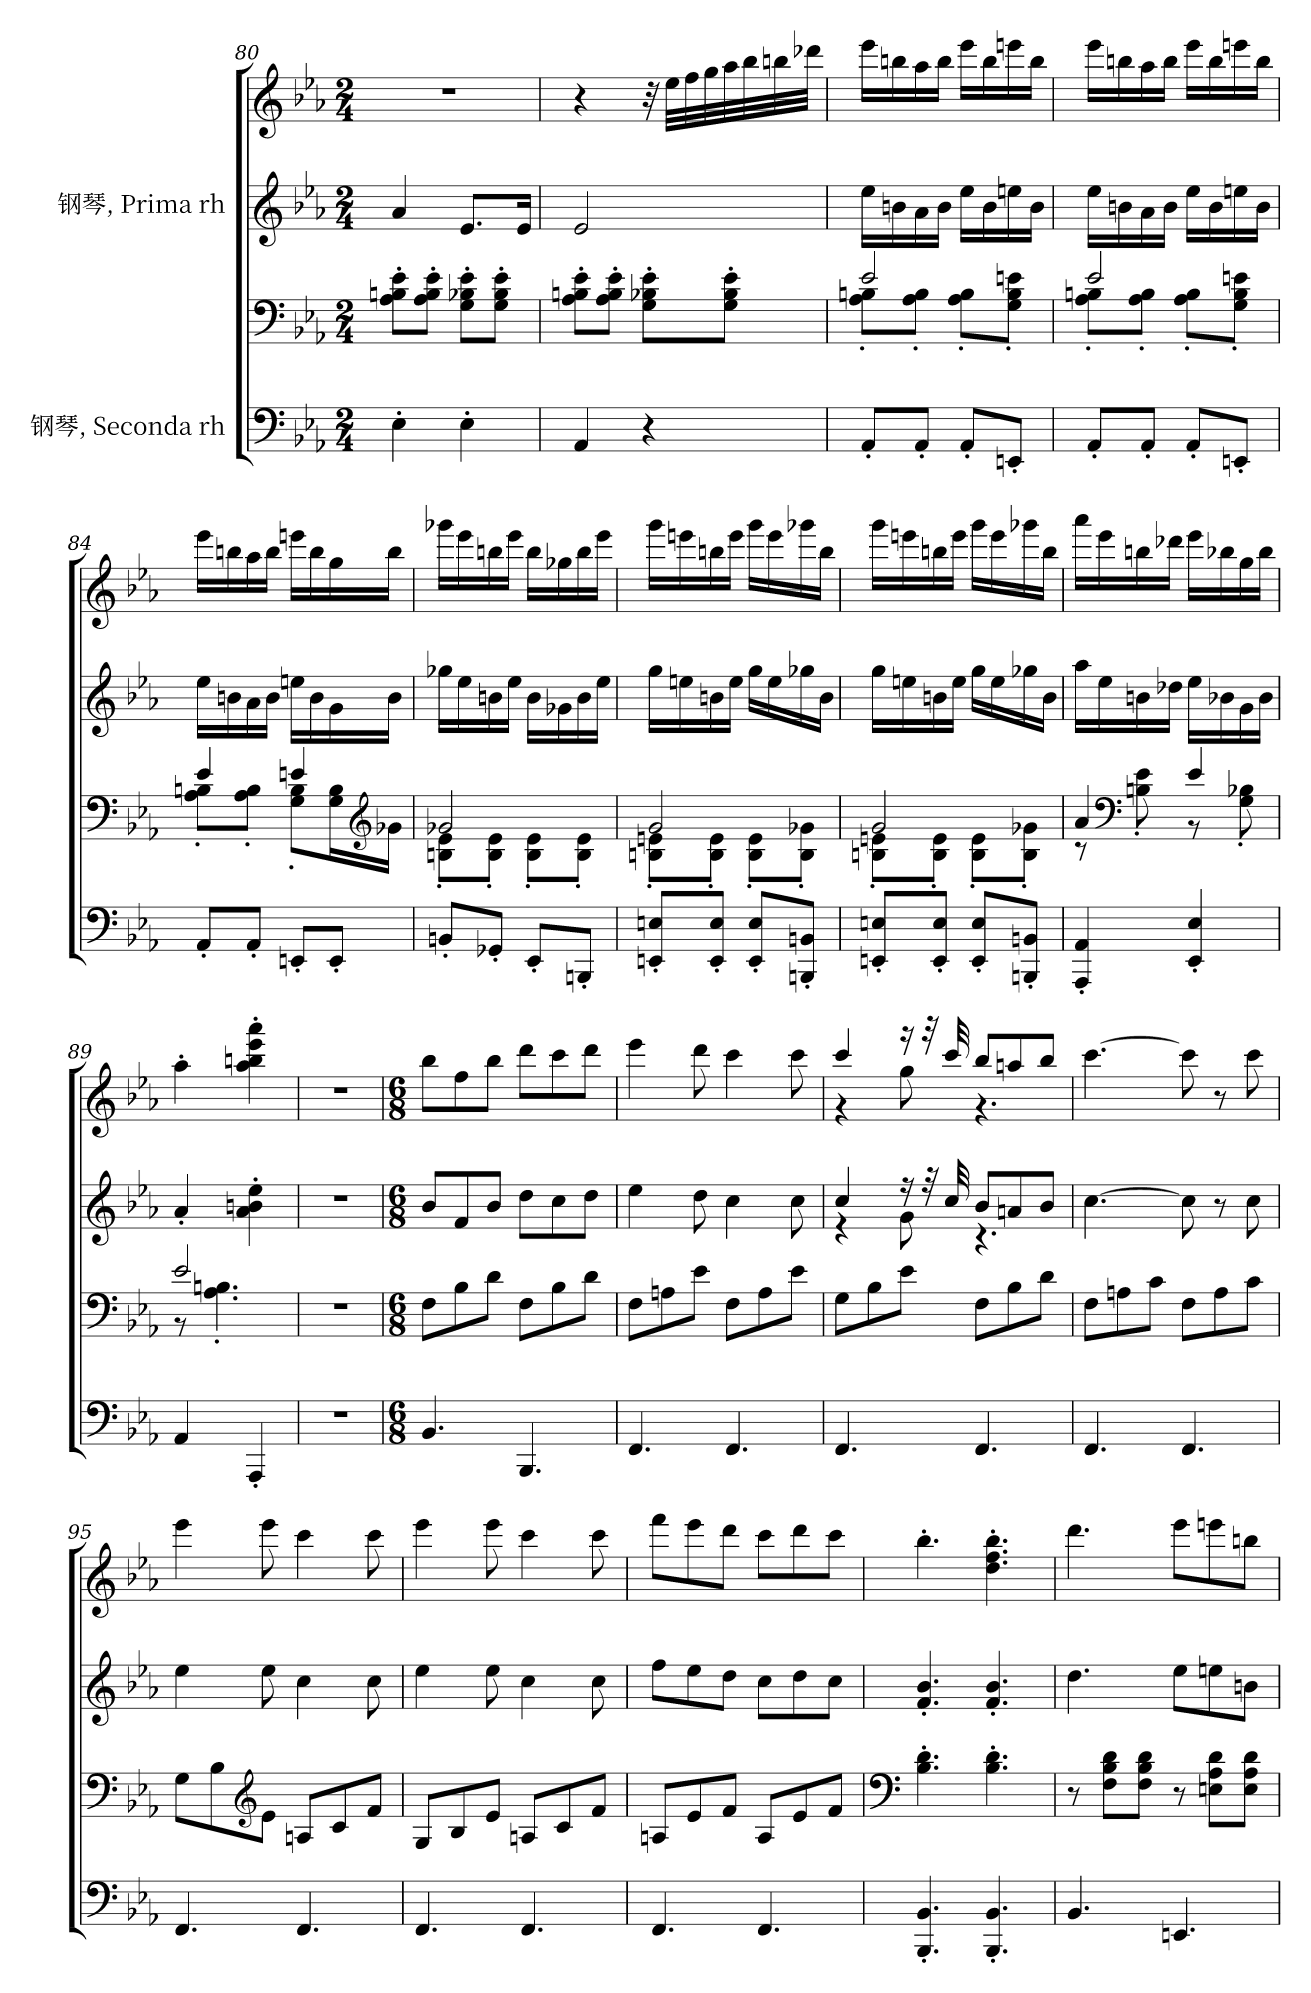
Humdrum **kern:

**kern	**kern	**kern	**kern
*part2	*part2	*part1	*part1
*staff4	*staff3	*staff2	*staff1
*I"钢琴, Seconda rh	*	*I"钢琴, Prima rh	*
*clefF4	*clefF4	*clefG2	*clefG2
*k[b-e-a-]	*k[b-e-a-]	*k[b-e-a-]	*k[b-e-a-]
*M2/4	*M2/4	*M2/4	*M2/4
=80	=80	=80	=80
4E-'\	8A-\' 8Bn\' 8e-\'L	4a-/	2r
.	8A-\' 8B\' 8e-\'J	.	.
4E-'\	8G\' 8B-X\' 8e-\'L	8.e-/L	.
.	8G\' 8B-\' 8e-\'J	.	.
.	.	16e-/Jk	.
=81	=81	=81	=81
4AA-/	8A-\' 8Bn\' 8e-\'L	2e-/	4r
.	8A-\' 8B\' 8e-\'J	.	.
4r	8G\' 8B-X\' 8e-\'L	.	32r
.	.	.	32ee-\LLL
.	.	.	32ff\
.	.	.	32gg\
.	8G\' 8B-\' 8e-\'J	.	32aa-\
.	.	.	32bb-\
.	.	.	32bbn\
.	.	.	32ddd-X\JJJ
!!LO:LB:g=z
=82	=82	=82	=82
*	*^	*	*
8AA-'/L	2e-/	8A-\' 8Bn\'L	16ee-\LL	16eee-\LL
.	.	.	16bn\	16bbn\
8AA-'/J	.	8A-\' 8B\'J	16a-\	16aa-\
.	.	.	16b\JJ	16bb\JJ
8AA-'/L	.	8A-\' 8B\'L	16ee-\LL	16eee-\LL
.	.	.	16b\	16bb\
8EEn'/J	.	8G\' 8B\' 8en\'J	16een\	16eeen\
.	.	.	16b\JJ	16bb\JJ
=83	=83	=83	=83	=83
8AA-'/L	2e-/	8A-\' 8Bn\'L	16ee-\LL	16eee-\LL
.	.	.	16bn\	16bbn\
8AA-'/J	.	8A-\' 8B\'J	16a-\	16aa-\
.	.	.	16b\JJ	16bb\JJ
8AA-'/L	.	8A-\' 8B\'L	16ee-\LL	16eee-\LL
.	.	.	16b\	16bb\
8EEn'/J	.	8G\' 8B\' 8en\'J	16een\	16eeen\
.	.	.	16b\JJ	16bb\JJ
=84	=84	=84	=84	=84
8AA-'/L	4e-/	8A-\' 8Bn\'L	16ee-\LL	16eee-\LL
.	.	.	16bn\	16bbn\
8AA-'/J	.	8A-\' 8B\'J	16a-\	16aa-\
.	.	.	16b\JJ	16bb\JJ
8EEn'/L	4en/	8G\' 8B\'L	16een\LL	16eeen\LL
.	.	.	16b\	16bb\
8EE'/J	.	16G\ 16B\L	16g\	16gg\
*	*clefG2	*	*	*
.	.	16g-X\JJ	16b\JJ	16bb\JJ
!!LO:LB:g=z
=85	=85	=85	=85	=85
8BBn'/L	2g-X/	8Bn\' 8e-\'L	16gg-X\LL	16ggg-X\LL
.	.	.	16ee-\	16eee-\
8GG-X'/J	.	8B\' 8e-\'J	16bn\	16bbn\
.	.	.	16ee-\JJ	16eee-\JJ
8EE-'/L	.	8B\' 8e-\'L	16b\LL	16bb\LL
.	.	.	16g-X\	16gg-X\
8BBBn'/J	.	8B\' 8e-\'J	16b\	16bb\
.	.	.	16ee-\JJ	16eee-\JJ
=86	=86	=86	=86	=86
8EEn/' 8En/'L	2g/	8Bn\' 8en\'L	16gg\LL	16ggg\LL
.	.	.	16een\	16eeen\
8EE/' 8E/'J	.	8B\' 8e\'J	16bn\	16bbn\
.	.	.	16ee\JJ	16eee\JJ
8EE/' 8E/'L	.	8B\' 8e\'L	16gg\LL	16ggg\LL
.	.	.	16ee\	16eee\
8BBBn/' 8BBn/'J	.	8B\' 8g-X\'J	16gg-X\	16ggg-X\
.	.	.	16b\JJ	16bb\JJ
=87	=87	=87	=87	=87
8EEn/' 8En/'L	2g/	8Bn\' 8en\'L	16gg\LL	16ggg\LL
.	.	.	16een\	16eeen\
8EE/' 8E/'J	.	8B\' 8e\'J	16bn\	16bbn\
.	.	.	16ee\JJ	16eee\JJ
8EE/' 8E/'L	.	8B\' 8e\'L	16gg\LL	16ggg\LL
.	.	.	16ee\	16eee\
8BBBn/' 8BBn/'J	.	8B\' 8g-X\'J	16gg-X\	16ggg-X\
.	.	.	16b\JJ	16bb\JJ
!!LO:PB:g=z
=88	=88	=88	=88	=88
4AAA-/' 4AA-/'	4a-/	8r	16aa-\LL	16aaa-\LL
.	.	.	16ee-\	16eee-\
*	*clefF4	*	*	*
.	.	8Bn\' 8e-\'	16bn\	16bbn\
.	.	.	16dd-X\JJ	16ddd-X\JJ
4EE-/' 4E-/'	4e-/	8r	16ee-\LL	16eee-\LL
.	.	.	16b-X\	16bb-X\
.	.	8G\' 8B-X\'	16g\	16gg\
.	.	.	16b-\JJ	16bb-\JJ
=89	=89	=89	=89	=89
4AA-/	2e-/	8r	4a-'/	4aa-'\
.	.	4.A-\' 4.Bn\'	.	.
4AAA-'/	.	.	4a-\' 4bn\' 4ee-\'	4aa-\' 4bbn\' 4eee-\' 4aaa-\'
*	*v	*v	*	*
=90	=90	=90	=90
2r	2r	2r	2r
=91	=91	=91	=91
*M6/8	*M6/8	*M6/8	*M6/8
4.BB-/	8F\L	8b-/L	8bb-\L
.	8B-\	8f/	8ff\
.	8d\J	8b-/J	8bb-\J
4.BBB-/	8F\L	8dd\L	8ddd\L
.	8B-\	8cc\	8ccc\
.	8d\J	8dd\J	8ddd\J
=92	=92	=92	=92
4.FF/	8F\L	4ee-\	4eee-\
.	8An\	.	.
.	8e-\J	8dd\	8ddd\
4.FF/	8F\L	4cc\	4ccc\
.	8A\	.	.
.	8e-\J	8cc\	8ccc\
!!LO:LB:g=z
=93	=93	=93	=93
*	*	*^	*^
4.FF/	8G\L	4cc/	4r	4ccc/	4r
.	8B-\	.	.	.	.
.	8e-\J	16r	8g\	16r	8gg\
.	.	32r	.	32r	.
.	.	32cc/	.	32ccc/	.
4.FF/	8F\L	8b-/L	4.r	8bb-/L	4.r
.	8B-\	8an/	.	8aan/	.
.	8d\J	8b-/J	.	8bb-/J	.
*	*	*v	*v	*	*
*	*	*	*v	*v
=94	=94	=94	=94
4.FF/	8F\L	[4.cc\	[4.ccc\
.	8An\	.	.
.	8c\J	.	.
4.FF/	8F\L	8cc\]	8ccc\]
.	8A\	8r	8r
.	8c\J	8cc\	8ccc\
=95	=95	=95	=95
4.FF/	8G\L	4ee-\	4eee-\
.	8B-\	.	.
*	*clefG2	*	*
.	8e-\J	8ee-\	8eee-\
4.FF/	8An/L	4cc\	4ccc\
.	8c/	.	.
.	8f/J	8cc\	8ccc\
=96	=96	=96	=96
4.FF/	8G/L	4ee-\	4eee-\
.	8B-/	.	.
.	8e-/J	8ee-\	8eee-\
4.FF/	8An/L	4cc\	4ccc\
.	8c/	.	.
.	8f/J	8cc\	8ccc\
!!LO:LB:g=z
=97	=97	=97	=97
4.FF/	8An/L	8ff\L	8fff\L
.	8e-/	8ee-\	8eee-\
.	8f/J	8dd\J	8ddd\J
4.FF/	8A/L	8cc\L	8ccc\L
.	8e-/	8dd\	8ddd\
.	8f/J	8cc\J	8ccc\J
=98	=98	=98	=98
*	*clefF4	*	*
4.BBB-/' 4.BB-/'	4.B-\' 4.d\'	4.f/' 4.b-/'	4.bb-'\
4.BBB-/' 4.BB-/'	4.B-\' 4.d\'	4.f/' 4.b-/'	4.dd\' 4.ff\' 4.bb-\'
=99	=99	=99	=99
4.BB-/	8r	4.dd\	4.ddd\
.	8F\ 8B-\ 8d\L	.	.
.	8F\ 8B-\ 8d\J	.	.
4.EEn/	8r	8ee-\L	8eee-\L
.	8En\ 8A-\ 8d\L	8een\	8eeen\
.	8E\ 8A-\ 8d\J	8bn\J	8bbn\J
=	=	=	=
*-	*-	*-	*-
